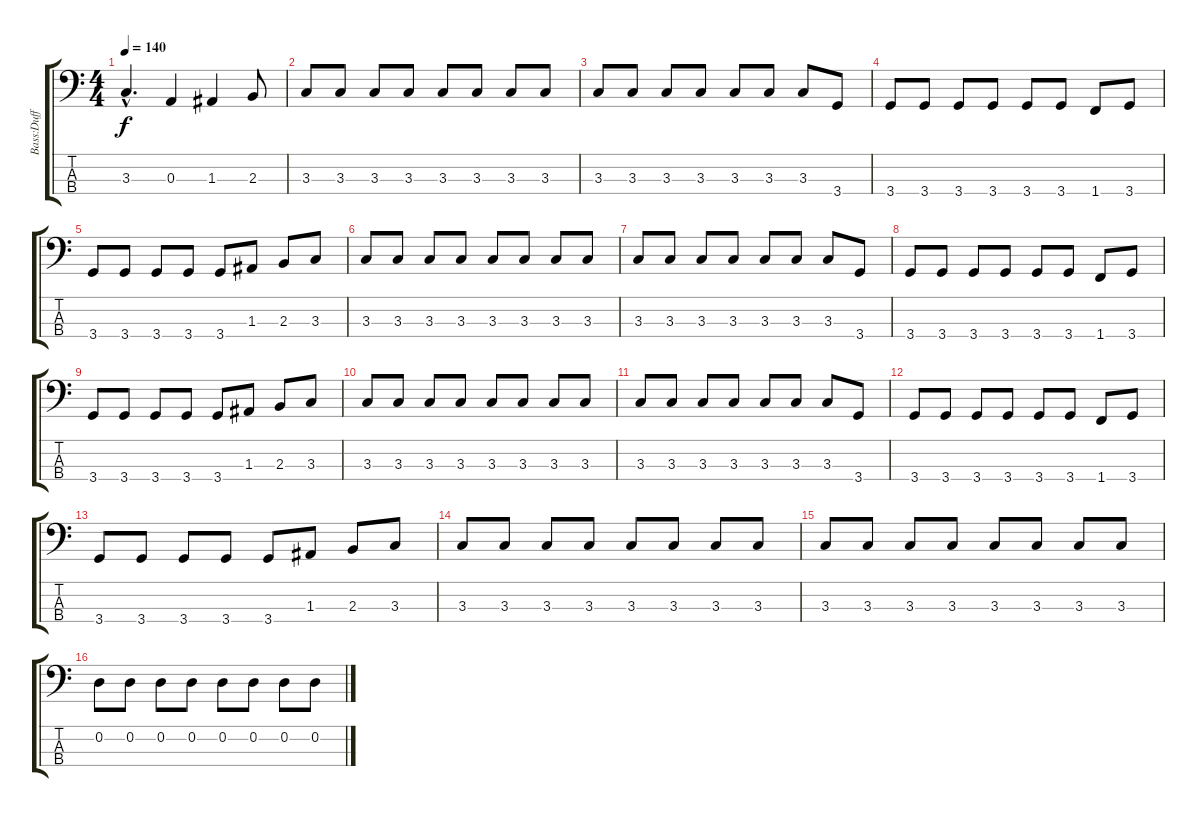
\track ("Bass:Duff" "Bass:Duff") {instrument fretlessbass}
\staff {score tabs}
\tuning (G2 D2 A1 E1) {hide}
\ts (4 4)
\tempo 140
\clef f4
\ks c
3.3{hac}.4{d dy f} 0.3.4 1.3.4 2.3.8 |
3.3.8 3.3.8 3.3.8 3.3.8 3.3.8 3.3.8 3.3.8 3.3.8 |
3.3.8 3.3.8 3.3.8 3.3.8 3.3.8 3.3.8 3.3.8 3.4.8 |
3.4.8 3.4.8 3.4.8 3.4.8 3.4.8 3.4.8 1.4.8 3.4.8 |
3.4.8 3.4.8 3.4.8 3.4.8 3.4.8 1.3.8 2.3.8 3.3.8 |
3.3.8 3.3.8 3.3.8 3.3.8 3.3.8 3.3.8 3.3.8 3.3.8 |
3.3.8 3.3.8 3.3.8 3.3.8 3.3.8 3.3.8 3.3.8 3.4.8 |
3.4.8 3.4.8 3.4.8 3.4.8 3.4.8 3.4.8 1.4.8 3.4.8 |
3.4.8 3.4.8 3.4.8 3.4.8 3.4.8 1.3.8 2.3.8 3.3.8 |
3.3.8 3.3.8 3.3.8 3.3.8 3.3.8 3.3.8 3.3.8 3.3.8 |
3.3.8 3.3.8 3.3.8 3.3.8 3.3.8 3.3.8 3.3.8 3.4.8 |
3.4.8 3.4.8 3.4.8 3.4.8 3.4.8 3.4.8 1.4.8 3.4.8 |
3.4.8 3.4.8 3.4.8 3.4.8 3.4.8 1.3.8 2.3.8 3.3.8 |
3.3.8 3.3.8 3.3.8 3.3.8 3.3.8 3.3.8 3.3.8 3.3.8 |
3.3.8 3.3.8 3.3.8 3.3.8 3.3.8 3.3.8 3.3.8 3.3.8 |
0.2.8 0.2.8 0.2.8 0.2.8 0.2.8 0.2.8 0.2.8 0.2.8
